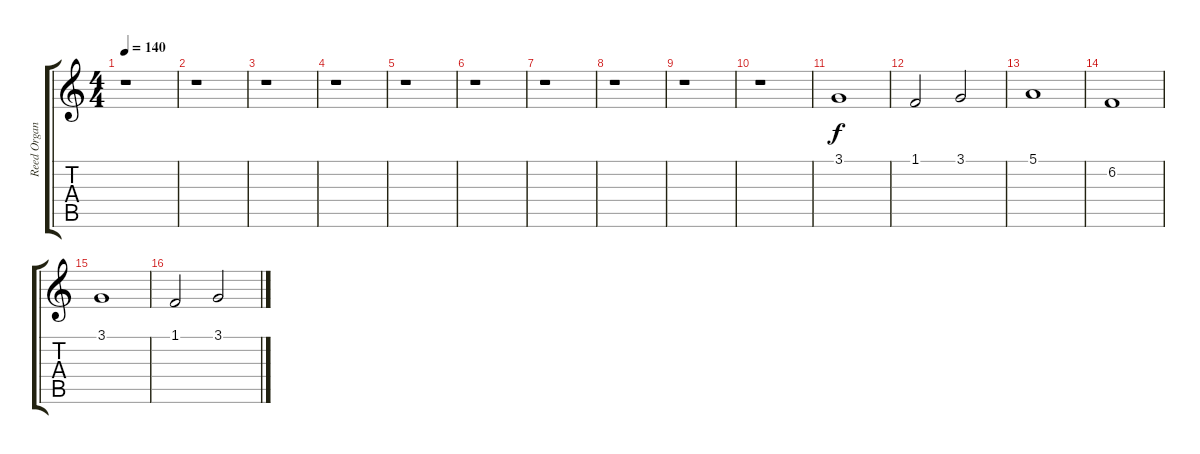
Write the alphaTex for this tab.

\track ("Reed Organ" "Reed Organ") {instrument reedorgan}
\staff {score tabs}
\tuning (E4 B3 G3 D3 A2 E2) {hide}
\ts (4 4)
\tempo 140
\clef g2
\ks c
r.1{dy f} |
r.1 |
r.1 |
r.1 |
r.1 |
r.1 |
r.1 |
r.1 |
r.1 |
r.1 |
3.1.1 |
1.1.2 3.1.2 |
5.1.1 |
6.2.1 |
3.1.1 |
1.1.2 3.1.2
